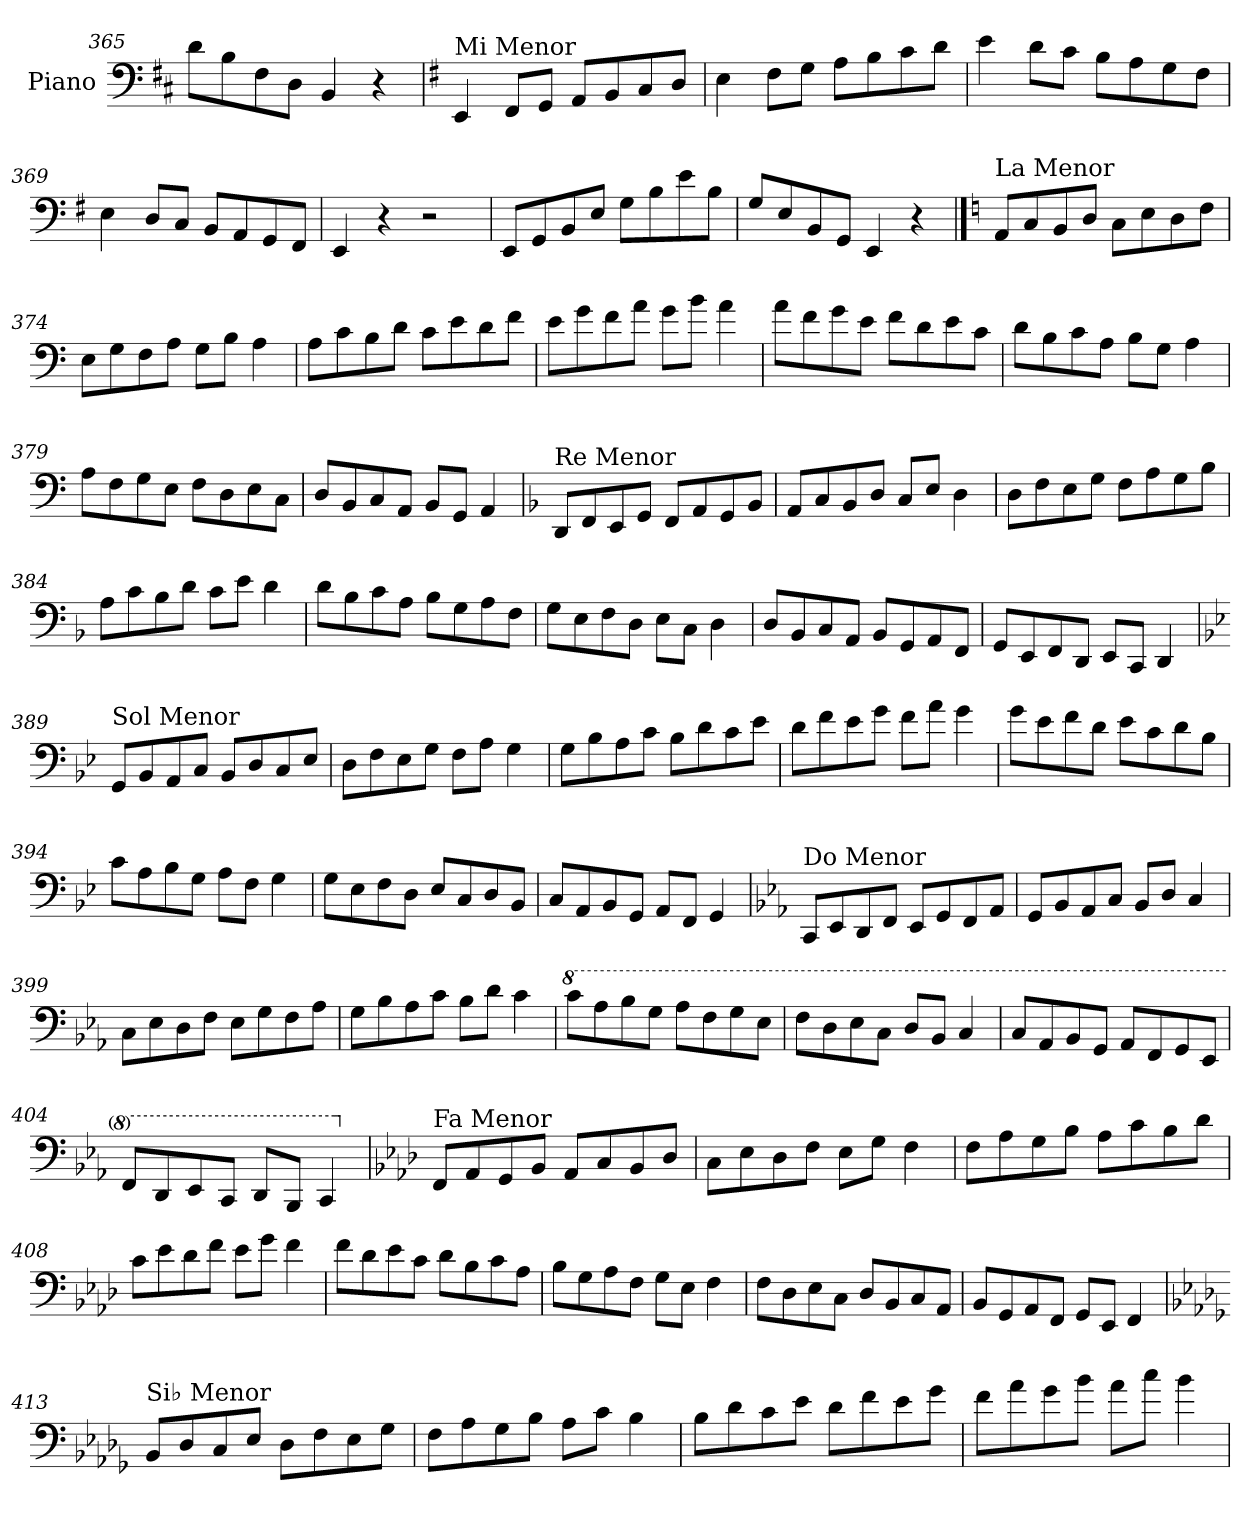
**kern
*part1
*staff1
*I"Piano
*I'Pno.
*clefF4
*k[f#c#]
=365
8d\L
8B\
8F#\
8D\J
4BB/
4r
!!LO:LB:g=z
=366
*k[f#]
!LO:TX:a:t=Mi Menor
4EE/
8FF#/L
8GG/J
8AA/L
8BB/
8C/
8D/J
=367
4E\
8F#\L
8G\J
8A\L
8B\
8c\
8d\J
=368
4e\
8d\L
8c\J
8B\L
8A\
8G\
8F#\J
=369
4E\
8D/L
8C/J
8BB/L
8AA/
8GG/
8FF#/J
=370
4EE/
4r
2r
=371
8EE/L
8GG/
8BB/
8E/J
8G\L
8B\
8e\
8B\J
=372
8G/L
8E/
8BB/
8GG/J
4EE/
4r
!!LO:PB:g=z
==373
*k[]
!LO:TX:a:t=La Menor
8AA/L
8C/
8BB/
8D/J
8C\L
8E\
8D\
8F\J
=374
8E\L
8G\
8F\
8A\J
8G\L
8B\J
4A\
=375
8A\L
8c\
8B\
8d\J
8c\L
8e\
8d\
8f\J
=376
8e\L
8g\
8f\
8a\J
8g\L
8b\J
4a\
!!LO:LB:g=z
=377
8a\L
8f\
8g\
8e\J
8f\L
8d\
8e\
8c\J
=378
8d\L
8B\
8c\
8A\J
8B\L
8G\J
4A\
=379
8A\L
8F\
8G\
8E\J
8F\L
8D\
8E\
8C\J
=380
8D/L
8BB/
8C/
8AA/J
8BB/L
8GG/J
4AA/
!!LO:LB:g=z
=381
*k[b-]
!LO:TX:a:t=Re Menor
8DD/L
8FF/
8EE/
8GG/J
8FF/L
8AA/
8GG/
8BB-/J
=382
8AA/L
8C/
8BB-/
8D/J
8C/L
8E/J
4D\
=383
8D\L
8F\
8E\
8G\J
8F\L
8A\
8G\
8B-\J
=384
8A\L
8c\
8B-\
8d\J
8c\L
8e\J
4d\
!!LO:LB:g=z
=385
8d\L
8B-\
8c\
8A\J
8B-\L
8G\
8A\
8F\J
=386
8G\L
8E\
8F\
8D\J
8E\L
8C\J
4D\
=387
8D/L
8BB-/
8C/
8AA/J
8BB-/L
8GG/
8AA/
8FF/J
=388
8GG/L
8EE/
8FF/
8DD/J
8EE/L
8CC/J
4DD/
!!LO:LB:g=z
=389
*k[b-e-]
!LO:TX:a:t=Sol Menor
8GG/L
8BB-/
8AA/
8C/J
8BB-/L
8D/
8C/
8E-/J
=390
8D\L
8F\
8E-\
8G\J
8F\L
8A\J
4G\
=391
8G\L
8B-\
8A\
8c\J
8B-\L
8d\
8c\
8e-\J
=392
8d\L
8f\
8e-\
8g\J
8f\L
8a\J
4g\
!!LO:LB:g=z
=393
8g\L
8e-\
8f\
8d\J
8e-\L
8c\
8d\
8B-\J
=394
8c\L
8A\
8B-\
8G\J
8A\L
8F\J
4G\
=395
8G\L
8E-\
8F\
8D\J
8E-/L
8C/
8D/
8BB-/J
=396
8C/L
8AA/
8BB-/
8GG/J
8AA/L
8FF/J
4GG/
!!LO:LB:g=z
=397
*k[b-e-a-]
!LO:TX:a:t=Do Menor
8CC/L
8EE-/
8DD/
8FF/J
8EE-/L
8GG/
8FF/
8AA-/J
=398
8GG/L
8BB-/
8AA-/
8C/J
8BB-/L
8D/J
4C/
=399
8C\L
8E-\
8D\
8F\J
8E-\L
8G\
8F\
8A-\J
=400
8G\L
8B-\
8A-\
8c\J
8B-\L
8d\J
4c\
!!LO:LB:g=z
=401
*8va
8cc\L
8a-\
8b-\
8g\J
8a-\L
8f\
8g\
8e-\J
=402
8f\L
8d\
8e-\
8c\J
8d/L
8B-/J
4c/
=403
8c/L
8A-/
8B-/
8G/J
8A-/L
8F/
8G/
8E-/J
=404
8F/L
8D/
8E-/
8C/J
8D/L
8BB-/J
4C/
!!LO:PB:g=z
=405
*k[b-e-a-d-]
*X8va
!LO:TX:a:t=Fa Menor
8FF/L
8AA-/
8GG/
8BB-/J
8AA-/L
8C/
8BB-/
8D-/J
=406
8C\L
8E-\
8D-\
8F\J
8E-\L
8G\J
4F\
=407
8F\L
8A-\
8G\
8B-\J
8A-\L
8c\
8B-\
8d-\J
=408
8c\L
8e-\
8d-\
8f\J
8e-\L
8g\J
4f\
!!LO:LB:g=z
=409
8f\L
8d-\
8e-\
8c\J
8d-\L
8B-\
8c\
8A-\J
=410
8B-\L
8G\
8A-\
8F\J
8G\L
8E-\J
4F\
=411
8F\L
8D-\
8E-\
8C\J
8D-/L
8BB-/
8C/
8AA-/J
=412
8BB-/L
8GG/
8AA-/
8FF/J
8GG/L
8EE-/J
4FF/
!!LO:LB:g=z
=413
*k[b-e-a-d-g-]
!LO:TX:a:t=Si♭ Menor
8BB-/L
8D-/
8C/
8E-/J
8D-\L
8F\
8E-\
8G-\J
=414
8F\L
8A-\
8G-\
8B-\J
8A-\L
8c\J
4B-\
=415
8B-\L
8d-\
8c\
8e-\J
8d-\L
8f\
8e-\
8g-\J
=416
8f\L
8a-\
8g-\
8b-\J
8a-\L
8cc\J
4b-\
=
*-
